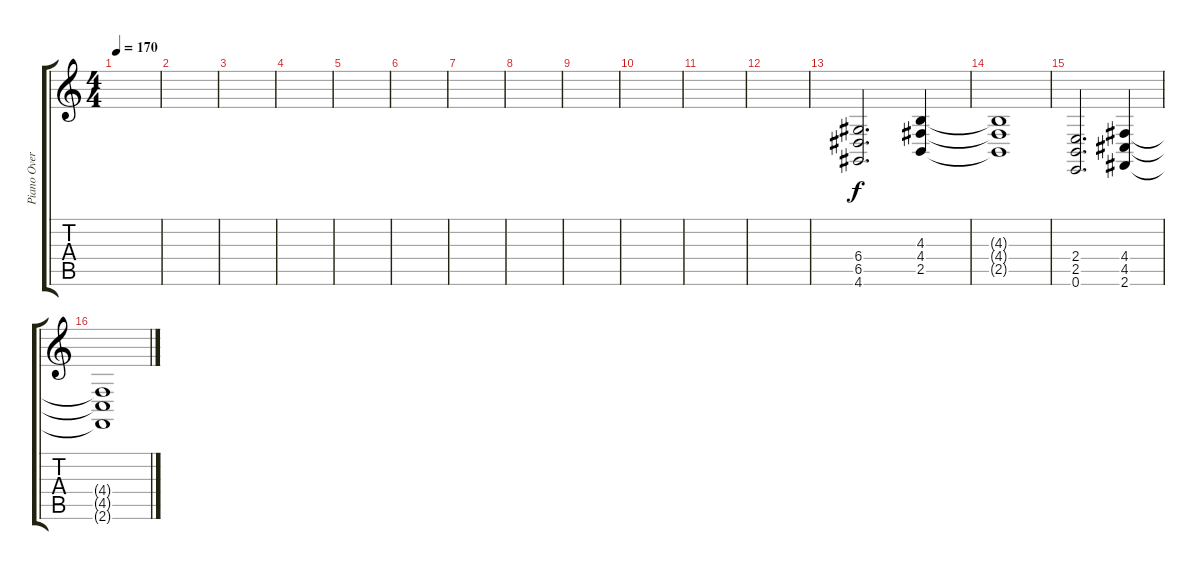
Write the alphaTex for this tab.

\track ("Piano Overdub" "Piano Over") {instrument electricgrandpiano}
\staff {score tabs}
\tuning (E4 B3 G3 D3 A2 E2) {hide}
\ts (4 4)
\tempo 170
\clef g2
\ks c
|
|
|
|
|
|
|
|
|
|
|
|
(6.4 6.5 4.6).2{d} (4.3 4.4 2.5).4 |
(4.3{t} 4.4{t} 2.5{t}).1 |
(2.4 2.5 0.6).2{d} (4.4 4.5 2.6).4 |
(4.4{t} 4.5{t} 2.6{t}).1
